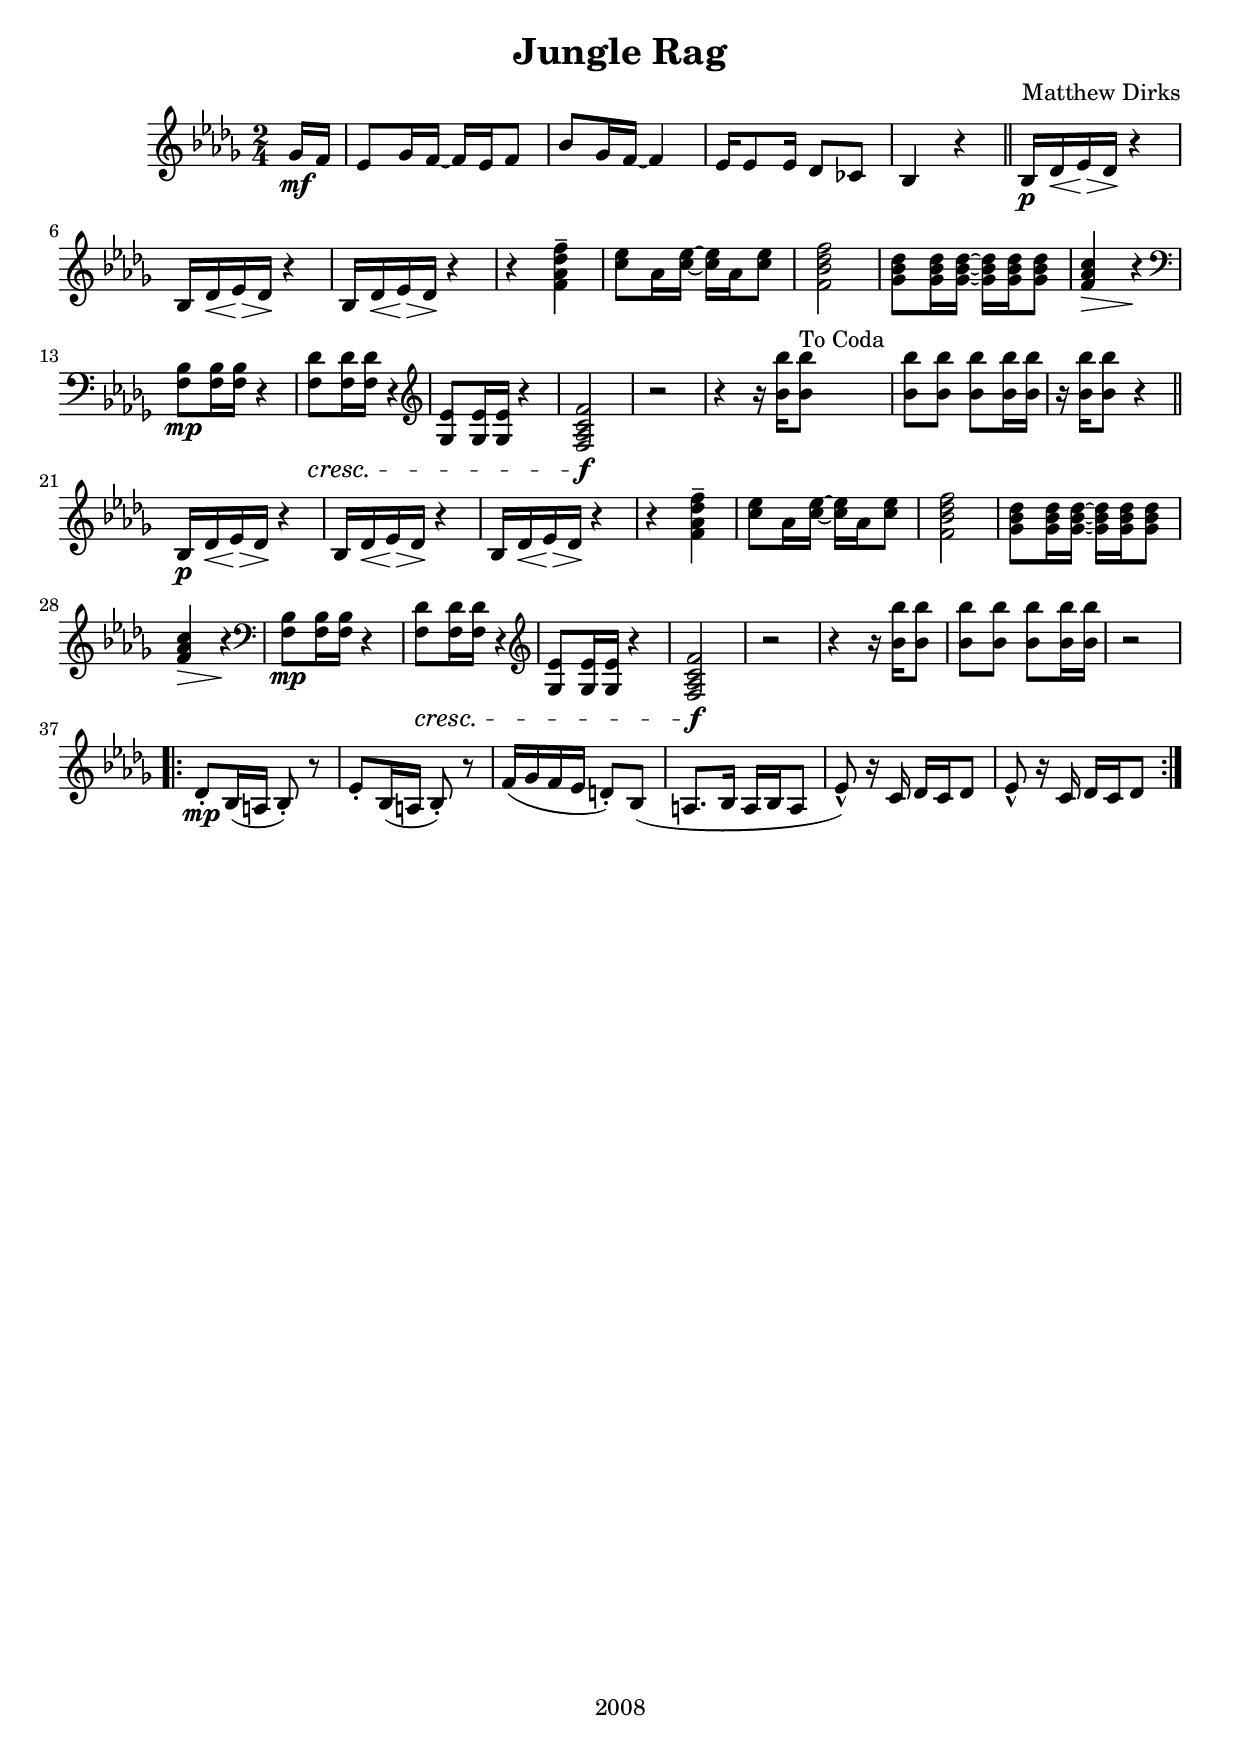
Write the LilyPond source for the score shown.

\version "2.18.2"

\header {
  title = "Jungle Rag"
  composer = "Matthew Dirks"
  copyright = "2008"
}

\score {
  \relative c'' {
    \new PianoStaff
    <<
      \new Staff = "up" {
	\clef treble
	\key bes \minor
	\time 2/4
				% Four-plus-pickup bar intro
	\partial 8 ges16\mf f | % pickup measure
	ees8 ges16 f~ f ees f8 |
	bes8 ges16 f~ f4 |
	ees16 es8 ees16 des8 ces |
	bes4 r4 \bar "||"
	% Strain 1, first time
	bes16\p des\< ees\> des\! r4 |
	\repeat unfold 2 {bes16 des\< ees\> des\! r4} |
	r4 <f\tenuto\ff aes des f> |
	<c' ees>8 aes16 <c ees>~ <c ees> aes <c ees>8 |
	<f, bes des f>2 |
	<ges bes des>8 <ges bes des>16 <ges bes des>~
	<ges bes des> <ges bes des> <ges bes des>8 |
	<f aes c>4\> r4\! |
	\clef bass
	<f, bes>8\mp <f bes>16 <f bes> r4 |
	% The following line is tweaked
	% slightly from the 2008 version:
	% changed bottom note from aes to f,
	% kept this bar in bass clef instead of treble
	<f des'>8\cresc <f des'>16 <f des'> r4 \clef treble |
	<ges ees'>8 <ges ees'>16 <ges ees'> r4 |
	% Change from 2008 version: move f mark earlier
	<f aes c f>2\f | % end cresc. from three bars ago
	r2 |
	\textLengthOn
	r4 r16 <bes' bes'>16 <bes bes'>8^"To Coda"
	<bes bes'> <bes bes'> <bes bes'>
	<bes bes'>16 <bes bes'> |
	r16 <bes bes'> <bes bes'>8 r4
	% Strain 1, second time
	\bar "||"
	bes,16\p des\< ees\> des\! r4 |
	\repeat unfold 2 {bes16 des\< ees\> des\! r4} |
	r4 <f\tenuto\ff aes des f> |
	<c' ees>8 aes16 <c ees>~ <c ees> aes <c ees>8 |
	<f, bes des f>2 |
	<ges bes des>8 <ges bes des>16 <ges bes des>~
	<ges bes des> <ges bes des> <ges bes des>8 |
	<f aes c>4\> r4\! |
	\clef bass
	<f, bes>8\mp <f bes>16 <f bes> r4 |
	<f des'>8\cresc <f des'>16 <f des'> r4 \clef treble |
	<ges ees'>8 <ges ees'>16 <ges ees'> r4 |
	<f aes c f>2\f | % end cresc. from three bars ago
	r2 |
	r4 r16 <bes' bes'>16 <bes bes'>8 |
	<bes bes'> <bes bes'> <bes bes'> <bes bes'>16 <bes bes'> |
	r2
				% Strain 2
	\repeat volta 2 {
	  des,8\staccato\mp bes16( a bes8)\staccato r8 |
	  ees\staccato bes16( a bes8)\staccato r8 |
	  f'16( ges f ees d8)\staccato bes8( |
	  a8. bes16 a16 bes a8 |
	  ees'8\marcato) r16 c16 des c des8 |
	  ees8\marcato r16 c16 des c des8 |
	  }
	 % end repeat / end Strain 2
      } % end treble clef
    >>
  } % end relative
} % end score